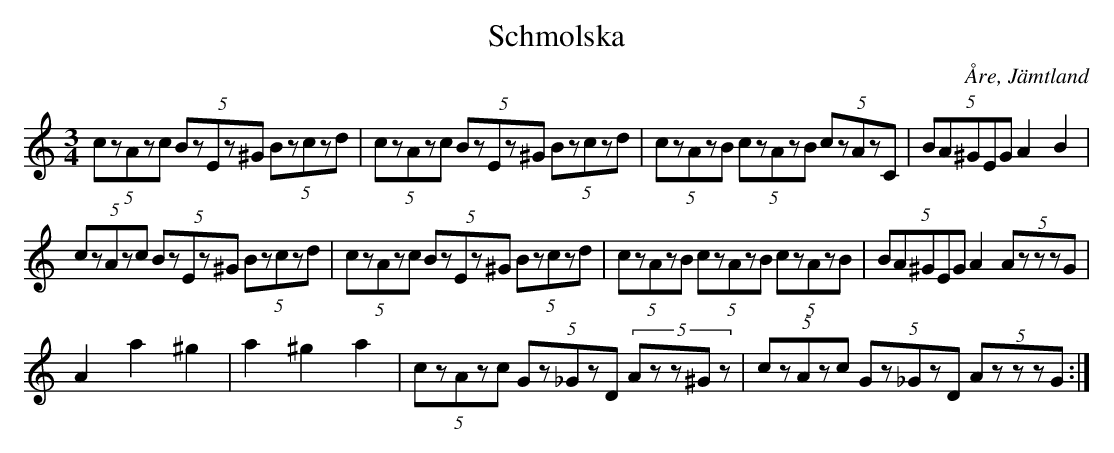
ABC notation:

X:1
T:Schmolska
O:Åre, Jämtland
M:3/4
L:1/8
K:Am
(5:2 czAzc (5:2Bz-Ez^G (5:2Bzczd| (5:2 czAzc (5:2Bz-Ez^G (5:2Bzczd|(5:2czAzB (5:2czAzB (5:2czAzC| (5:2BA^GEG  A2 B2|
 (5:2 czAzc (5:2Bz-Ez^G (5:2Bzczd| (5:2 czAzc (5:2Bz-Ez^G (5:2Bzczd|(5:2czAzB (5:2czAzB (5:2czAzB| (5:2BA^GEG  A2 (5:2 AzzzG|
A2 a2 ^g2|a2 ^g2 a2| (5:2 czAzc (5:2Gz_GzD (5:2Azz^Gz | (5:2 czAzc (5:2Gz_GzD (5:2 AzzzG:|]
